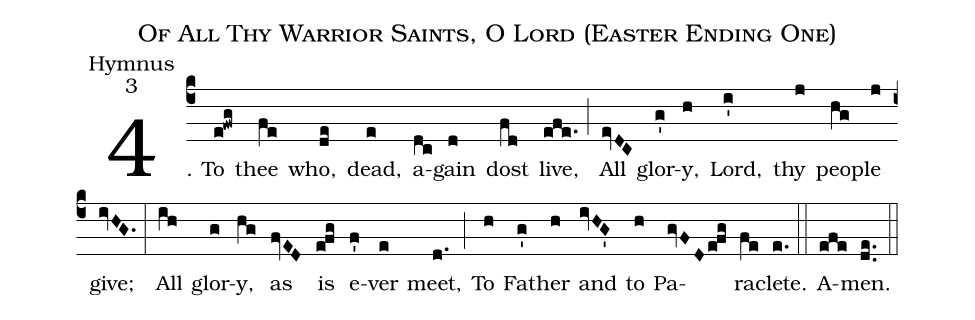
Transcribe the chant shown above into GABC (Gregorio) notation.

name: Of All Thy Warrior Saints, O Lord (Easter Ending One);
office-part: Hymnus;
mode: 3;
%%
(c4)4. To(e!fwg) thee(fe) who,(de) dead,(e) a(dc)gain(d) dost(fd) live,(efe.) (;)
All(evDC) glor(g')y,(h) Lord,(i') thy(j) peo(hg)ple(j) give;(ivHG.) (:)
All(ih) glor(g)y,(hg) as(fvED) is(e!fg) e(f')ver(e) meet,(d.) (;)
To(h) Fa(g')ther(h) and(ivHG') to(h) Pa(gvFD/e!fg)ra(fe)clete.(e.) (::)

A(efe)men.(de..) (::)
